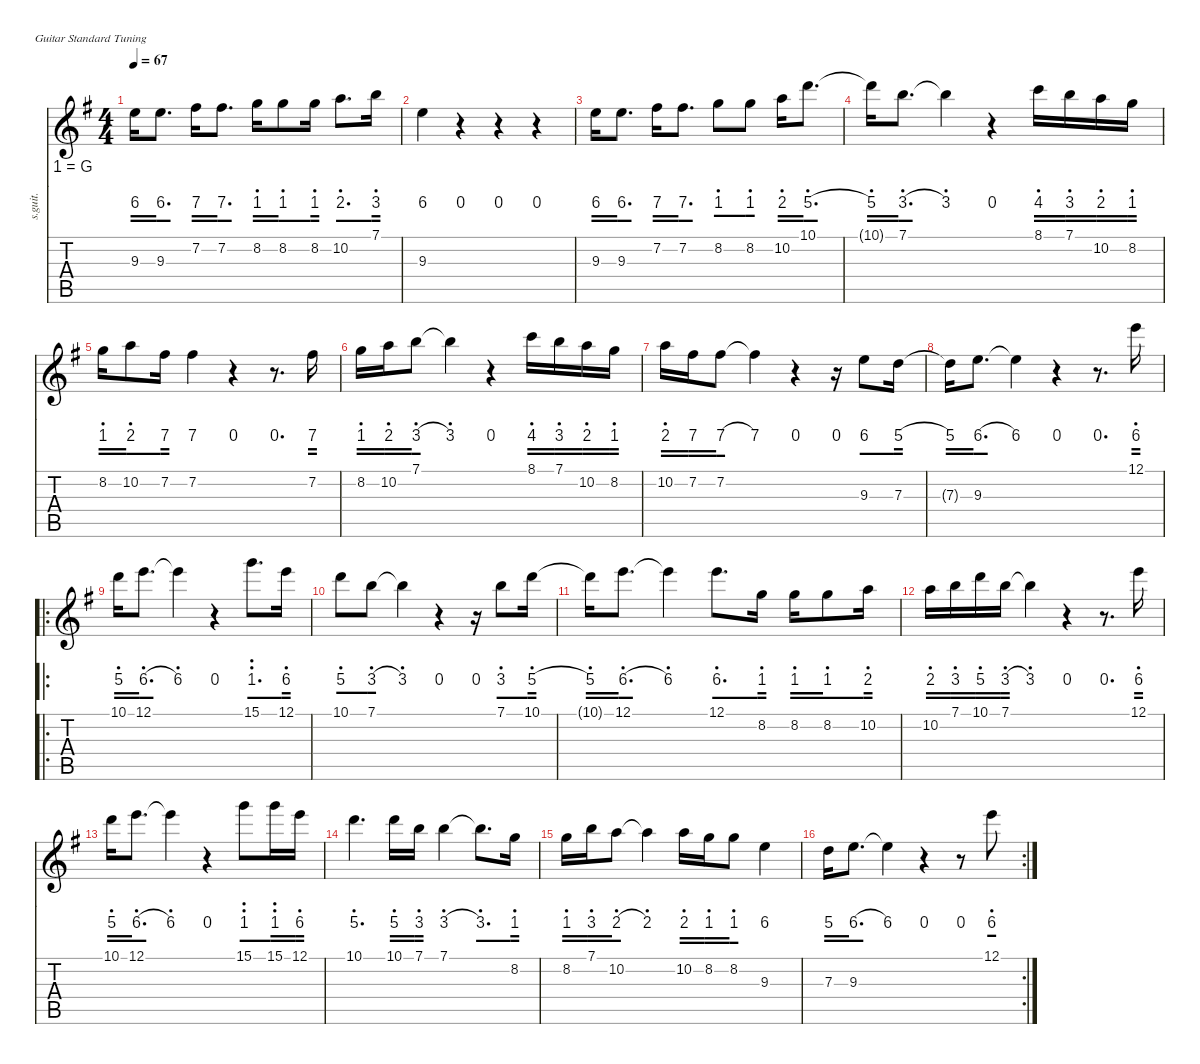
\defaultSystemsLayout 4
\hideDynamics
\bracketExtendMode nobrackets
\track ("Steel Guitar" "s.guit.") {defaultSystemsLayout 4 instrument acousticguitarsteel}
\staff {score tabs numbered}
\tuning (E4 B3 G3 D3 A2 E2)
\ts (4 4)
\tempo 67
\clef g2
\ks g
9.3{acc forcenatural}.16{dy mf} 9.3{acc forcenatural}.8{d} 7.2{acc #}.16 7.2{acc #}.8{d} 8.2{acc forcenatural}.16 8.2{acc forcenatural}.8 8.2{acc forcenatural}.16 10.2{acc forcenatural}.8{d} 7.1{acc forcenatural}.16 |
9.3{acc forcenatural}.4 r.4 r.4 r.4 |
9.3{acc forcenatural}.16 9.3{acc forcenatural}.8{d} 7.2{acc #}.16 7.2{acc #}.8{d} 8.2{acc forcenatural}.8 8.2{acc forcenatural}.8 10.2{acc forcenatural}.16 10.1{acc forcenatural}.8{d} |
10.1{t acc forcenatural}.16 7.1{acc forcenatural}.8{d} 7.1{t acc forcenatural}.4 r.4 8.1{acc forcenatural}.16 7.1{acc forcenatural}.16 10.2{acc forcenatural}.16 8.2{acc forcenatural}.16 |
8.2{acc forcenatural}.16 10.2{acc forcenatural}.8 7.2{acc #}.16 7.2{acc #}.4 r.4 r.8{d} 7.2{acc #}.16 |
8.2{acc forcenatural}.16 10.2{acc forcenatural}.16 7.1{acc forcenatural}.8 7.1{t acc forcenatural}.4 r.4 8.1{acc forcenatural}.16 7.1{acc forcenatural}.16 10.2{acc forcenatural}.16 8.2{acc forcenatural}.16 |
10.2{acc forcenatural}.16 7.2{acc #}.16 7.2{acc #}.8 7.2{t acc #}.4 r.4 r.16 9.3{acc forcenatural}.8 7.3{acc forcenatural}.16 |
7.3{t acc forcenatural}.16 9.3{acc forcenatural}.8{d} 9.3{t acc forcenatural}.4 r.4 r.8{d} 12.1{acc forcenatural}.16 |
\ro
10.1{acc forcenatural}.16 12.1{acc forcenatural}.8{d} 12.1{t acc forcenatural}.4 r.4 15.1{acc forcenatural}.8{d} 12.1{acc forcenatural}.16 |
10.1{acc forcenatural}.8 7.1{acc forcenatural}.8 7.1{t acc forcenatural}.4 r.4 r.16 7.1{acc forcenatural}.8 10.1{acc forcenatural}.16 |
10.1{t acc forcenatural}.16 12.1{acc forcenatural}.8{d} 12.1{t acc forcenatural}.4 12.1{acc forcenatural}.8{d} 8.2{acc forcenatural}.16 8.2{acc forcenatural}.16 8.2{acc forcenatural}.8 10.2{acc forcenatural}.16 |
10.2{acc forcenatural}.16 7.1{acc forcenatural}.16 10.1{acc forcenatural}.16 7.1{acc forcenatural}.16 7.1{t acc forcenatural}.4 r.4 r.8{d} 12.1{acc forcenatural}.16 |
10.1{acc forcenatural}.16 12.1{acc forcenatural}.8{d} 12.1{t acc forcenatural}.4 r.4 15.1{acc forcenatural}.8 15.1{acc forcenatural}.16 12.1{acc forcenatural}.16 |
10.1{acc forcenatural}.4{d} 10.1{acc forcenatural}.16 7.1{acc forcenatural}.16 7.1{acc forcenatural}.4 7.1{t acc forcenatural}.8{d} 8.2{acc forcenatural}.16 |
8.2{acc forcenatural}.16 7.1{acc forcenatural}.16 10.2{acc forcenatural}.8 10.2{t acc forcenatural}.4 10.2{acc forcenatural}.16 8.2{acc forcenatural}.16 8.2{acc forcenatural}.8 9.3{acc forcenatural}.4 |
\rc 2
7.3{acc forcenatural}.16 9.3{acc forcenatural}.8{d} 9.3{t acc forcenatural}.4 r.4 r.8 12.1{acc forcenatural}.8
